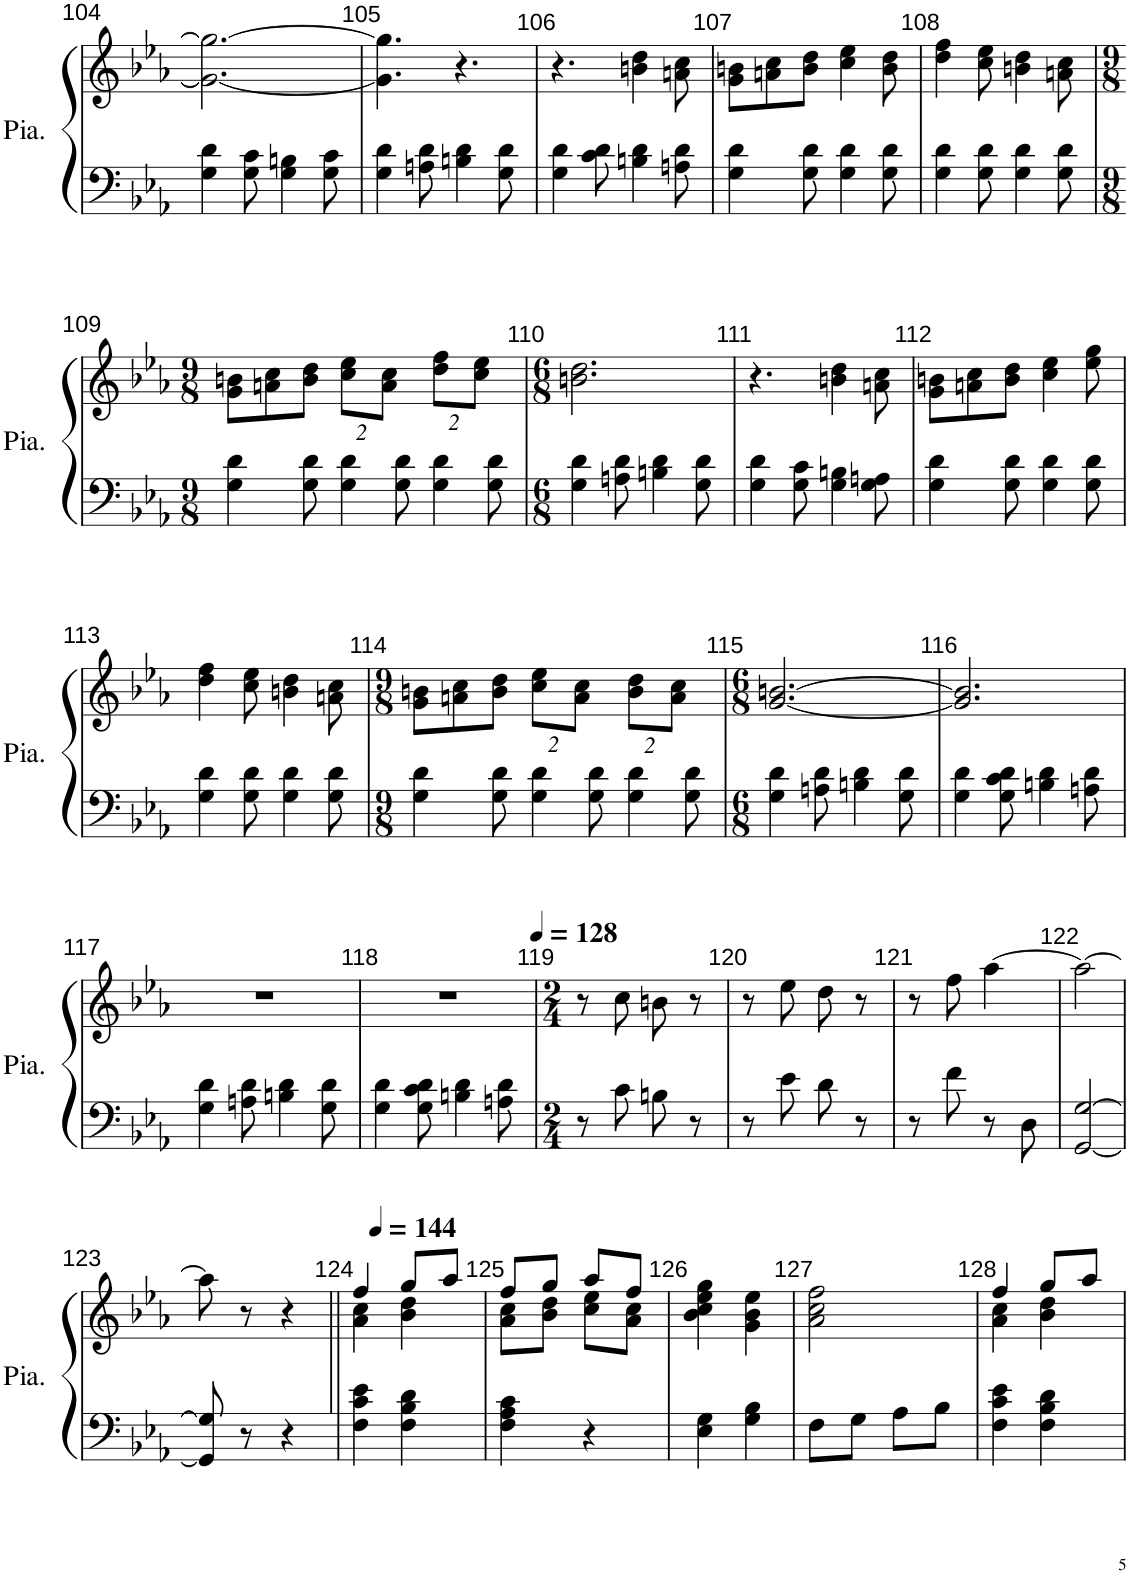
**kern	**kern
*part1	*part1
*staff2	*staff1
*I"Piano	*
*I'Pia.	*
!!LO:PB:g=z
*clefF4	*clefG2
*k[b-e-a-]	*k[b-e-a-]
*M6/8	*M6/8
=104	=104
4G\ 4d\	2.g\_ 2.gg\_
8G\ 8c\	.
4G\ 4Bn\	.
8G\ 8c\	.
=105	=105
4G\ 4d\	4.g\] 4.gg\]
8An\ 8d\	.
4Bn\ 4d\	4.r
8G\ 8d\	.
=106	=106
4G\ 4d\	4.r
8c\ 8d\	.
4Bn\ 4d\	4bn\ 4dd\
8An\ 8d\	8an\ 8cc\
=107	=107
4G\ 4d\	8g\ 8bn\L
.	8an\ 8cc\
8G\ 8d\	8b\ 8dd\J
4G\ 4d\	4cc\ 4ee-\
8G\ 8d\	8b\ 8dd\
=108	=108
4G\ 4d\	4dd\ 4ff\
8G\ 8d\	8cc\ 8ee-\
4G\ 4d\	4bn\ 4dd\
8G\ 8d\	8an\ 8cc\
!!LO:LB:g=z
=109	=109
*M9/8	*M9/8
4G\ 4d\	8g\ 8bn\L
.	8an\ 8cc\
8G\ 8d\	8b\ 8dd\J
*	*Xbrackettup
4G\ 4d\	16%3cc\ 16%3ee-\L
.	16%3a\ 16%3cc\J
8G\ 8d\	.
4G\ 4d\	16%3dd\ 16%3ff\L
.	16%3cc\ 16%3ee-\J
8G\ 8d\	.
=110	=110
*M6/8	*M6/8
4G\ 4d\	2.bn\ 2.dd\
8An\ 8d\	.
4Bn\ 4d\	.
8G\ 8d\	.
=111	=111
4G\ 4d\	4.r
8G\ 8c\	.
4G\ 4Bn\	4bn\ 4dd\
8G\ 8An\	8an\ 8cc\
=112	=112
4G\ 4d\	8g\ 8bn\L
.	8an\ 8cc\
8G\ 8d\	8b\ 8dd\J
4G\ 4d\	4cc\ 4ee-\
8G\ 8d\	8ee-\ 8gg\
!!LO:LB:g=z
=113	=113
4G\ 4d\	4dd\ 4ff\
8G\ 8d\	8cc\ 8ee-\
4G\ 4d\	4bn\ 4dd\
8G\ 8d\	8an\ 8cc\
=114	=114
*M9/8	*M9/8
4G\ 4d\	8g\ 8bn\L
.	8an\ 8cc\
8G\ 8d\	8b\ 8dd\J
4G\ 4d\	16%3cc\ 16%3ee-\L
.	16%3a\ 16%3cc\J
8G\ 8d\	.
4G\ 4d\	16%3b\ 16%3dd\L
.	16%3a\ 16%3cc\J
8G\ 8d\	.
=115	=115
*M6/8	*M6/8
4G\ 4d\	[2.g/ [2.bn/
8An\ 8d\	.
4Bn\ 4d\	.
8G\ 8d\	.
=116	=116
4G\ 4d\	2.g/] 2.b/]
8G\ 8c\ 8d\	.
4Bn\ 4d\	.
8An\ 8d\	.
!!LO:LB:g=z
=117	=117
4G\ 4d\	2.r
8An\ 8d\	.
4Bn\ 4d\	.
8G\ 8d\	.
=118	=118
4G\ 4d\	2.r
8G\ 8c\ 8d\	.
4Bn\ 4d\	.
8An\ 8d\	.
=119	=119
*M2/4	*M2/4
*	*MM128
8r	8r
8c\	8cc\
8Bn\	8bn\
8r	8r
=120	=120
8r	8r
8e-\	8ee-\
8d\	8dd\
8r	8r
=121	=121
8r	8r
8f\	8ff\
8r	[4aa-\
8D\	.
=122	=122
[2GG/ [2G/	2aa-\_
!!LO:LB:g=z
=123	=123
8GG/] 8G/]	8aa-\]
8r	8r
4r	4r
=124||	=124||
*	*MM144
*	*^
4F\ 4c\ 4e-\	4ff/	4a-\ 4cc\
4F\ 4B-\ 4d\	8gg/L	4b-\ 4dd\
.	8aa-/J	.
=125	=125	=125
4F\ 4A-\ 4c\	8ff/L	8a-\ 8cc\L
.	8gg/J	8b-\ 8dd\J
4r	8aa-/L	8cc\ 8ee-\L
.	8ff/J	8a-\ 8cc\J
*	*v	*v
=126	=126
4E-\ 4G\	4b-\ 4cc\ 4ee-\ 4gg\
4G\ 4B-\	4g\ 4b-\ 4ee-\
=127	=127
8F\L	2a-\ 2cc\ 2ff\
8G\J	.
8A-\L	.
8B-\J	.
=128	=128
*	*^
4F\ 4c\ 4e-\	4ff/	4a-\ 4cc\
4F\ 4B-\ 4d\	8gg/L	4b-\ 4dd\
.	8aa-/J	.
*	*v	*v
=	=
*-	*-
